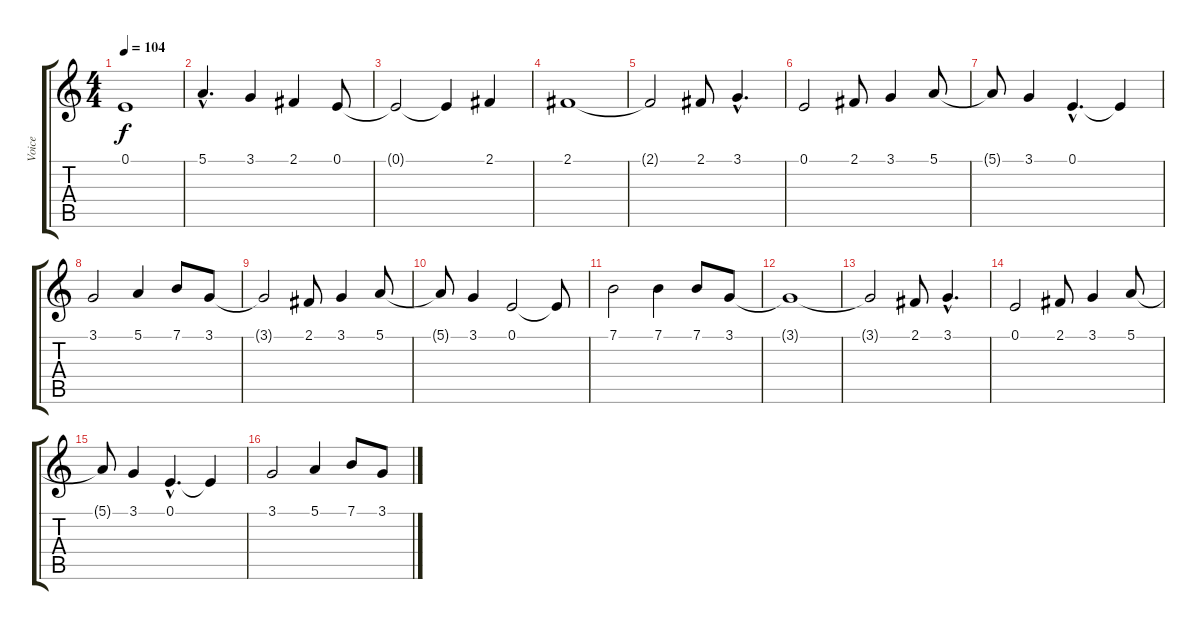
\track ("Voice" "Voice") {instrument choiraahs}
\staff {score tabs}
\tuning (E4 B3 G3 D3 A2 E2) {hide}
\ts (4 4)
\tempo 104
\clef g2
\ks c
0.1.1{dy f} |
5.1{hac}.4{d} 3.1.4 2.1.4 0.1.8 |
0.1{t}.2 0.1{t}.4 2.1.4 |
2.1.1 |
2.1{t}.2 2.1.8 3.1{hac}.4{d} |
0.1.2 2.1.8 3.1.4 5.1.8 |
5.1{t}.8 3.1.4 0.1{hac}.4{d} 0.1{t}.4 |
3.1.2 5.1.4 7.1.8 3.1.8 |
3.1{t}.2 2.1.8 3.1.4 5.1.8 |
5.1{t}.8 3.1.4 0.1.2 0.1{t}.8 |
7.1.2 7.1.4 7.1.8 3.1.8 |
3.1{t}.1 |
3.1{t}.2 2.1.8 3.1{hac}.4{d} |
0.1.2 2.1.8 3.1.4 5.1.8 |
5.1{t}.8 3.1.4 0.1{hac}.4{d} 0.1{t}.4 |
3.1.2 5.1.4 7.1.8 3.1.8
